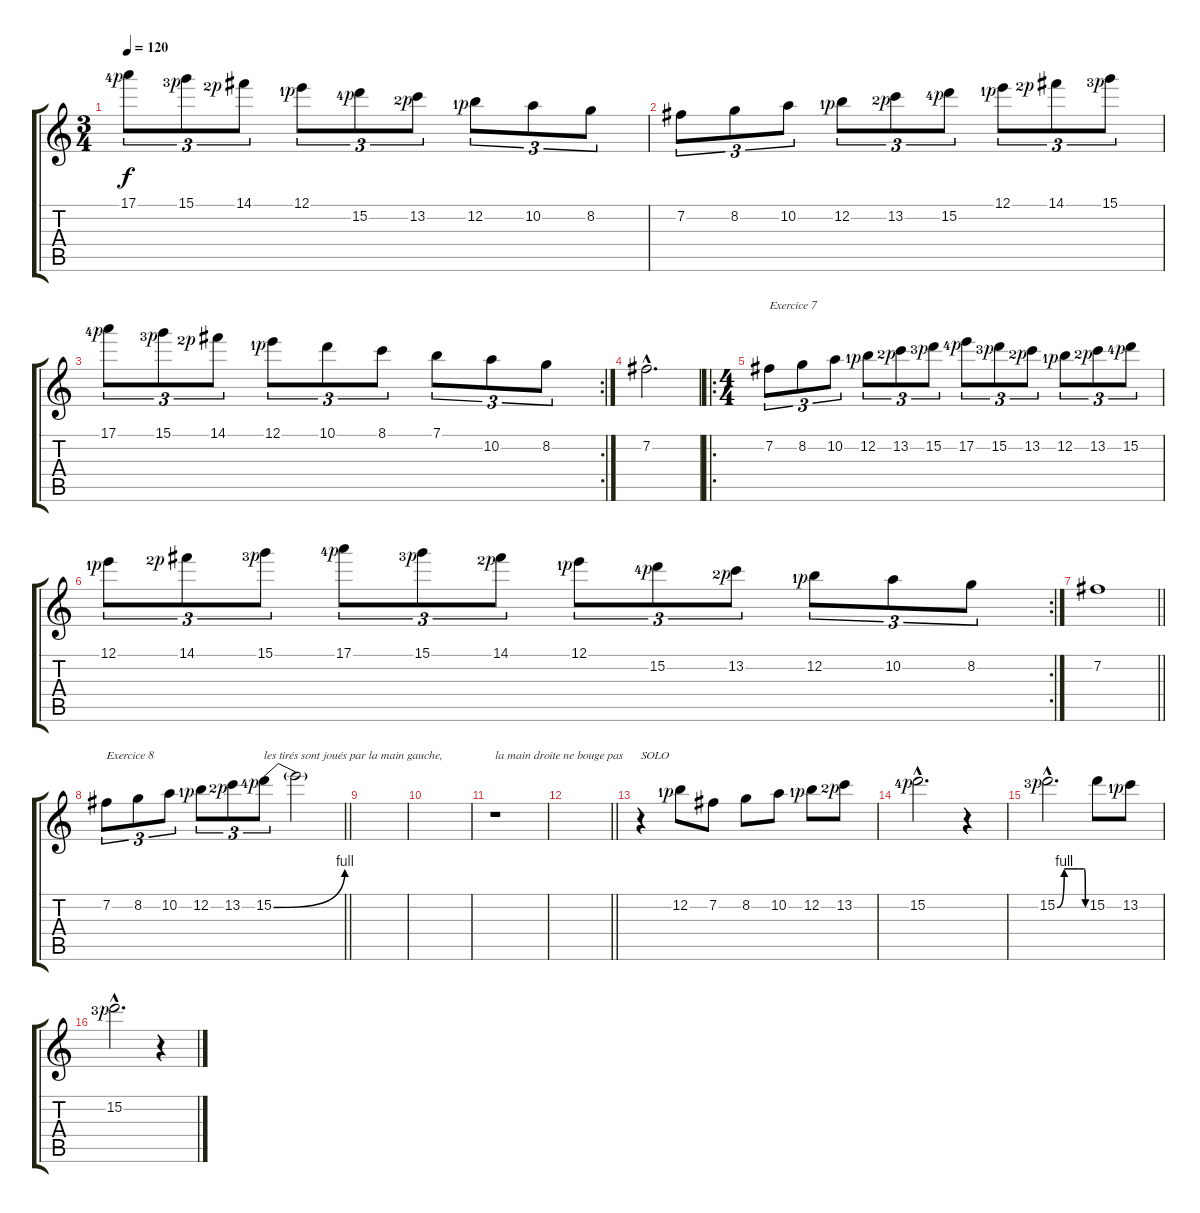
\track "" {instrument overdrivenguitar}
\staff {score tabs}
\tuning (E4 B3 G3 D3 A2 E2) {hide}
\ts (3 4)
\tempo 120
\clef g2
\ks c
17.1{lf 5 rf 1}.8{tu (3 2) dy f} 15.1{lf 4 rf 1}.8{tu (3 2)} 14.1{lf 3 rf 1}.8{tu (3 2)} 12.1{lf 2 rf 1}.8{tu (3 2)} 15.2{lf 5 rf 1}.8{tu (3 2)} 13.2{lf 3 rf 1}.8{tu (3 2)} 12.2{lf 2 rf 1}.8{tu (3 2)} 10.2.8{tu (3 2)} 8.2.8{tu (3 2)} |
7.2.8{tu (3 2)} 8.2.8{tu (3 2)} 10.2.8{tu (3 2)} 12.2{lf 2 rf 1}.8{tu (3 2)} 13.2{lf 3 rf 1}.8{tu (3 2)} 15.2{lf 5 rf 1}.8{tu (3 2)} 12.1{lf 2 rf 1}.8{tu (3 2)} 14.1{lf 3 rf 1}.8{tu (3 2)} 15.1{lf 4 rf 1}.8{tu (3 2)} |
\rc 2
17.1{lf 5 rf 1}.8{tu (3 2)} 15.1{lf 4 rf 1}.8{tu (3 2)} 14.1{lf 3 rf 1}.8{tu (3 2)} 12.1{lf 2 rf 1}.8{tu (3 2)} 10.1.8{tu (3 2)} 8.1.8{tu (3 2)} 7.1.8{tu (3 2)} 10.2.8{tu (3 2)} 8.2.8{tu (3 2)} |
7.2{hac}.2{d} |
\ro
\ts (4 4)
7.2.8{tu (3 2) txt "Exercice 7"} 8.2.8{tu (3 2)} 10.2.8{tu (3 2)} 12.2{lf 2 rf 1}.8{tu (3 2)} 13.2{lf 3 rf 1}.8{tu (3 2)} 15.2{lf 4 rf 1}.8{tu (3 2)} 17.2{lf 5 rf 1}.8{tu (3 2)} 15.2{lf 4 rf 1}.8{tu (3 2)} 13.2{lf 3 rf 1}.8{tu (3 2)} 12.2{lf 2 rf 1}.8{tu (3 2)} 13.2{lf 3 rf 1}.8{tu (3 2)} 15.2{lf 5 rf 1}.8{tu (3 2)} |
\rc 2
12.1{lf 2 rf 1}.8{tu (3 2)} 14.1{lf 3 rf 1}.8{tu (3 2)} 15.1{lf 4 rf 1}.8{tu (3 2)} 17.1{lf 5 rf 1}.8{tu (3 2)} 15.1{lf 4 rf 1}.8{tu (3 2)} 14.1{lf 3 rf 1}.8{tu (3 2)} 12.1{lf 2 rf 1}.8{tu (3 2)} 15.2{lf 5 rf 1}.8{tu (3 2)} 13.2{lf 3 rf 1}.8{tu (3 2)} 12.2{lf 2 rf 1}.8{tu (3 2)} 10.2.8{tu (3 2)} 8.2.8{tu (3 2)} |
\barLineRight lightlight
7.2.1 |
\barLineRight lightlight
7.2.8{tu (3 2) txt "Exercice 8"} 8.2.8{tu (3 2)} 10.2.8{tu (3 2)} 12.2{lf 2 rf 1}.8{tu (3 2)} 13.2{lf 3 rf 1}.8{tu (3 2)} 15.2{be (bend 0 0 60 4) lf 5 rf 1}.8{tu (3 2) txt "les tirés sont joués par la main gauche,"} 15.2{t}.2 |
|
|
r.1{txt "la main droite ne bouge pas"} |
\barLineRight lightlight
|
r.4{txt "SOLO"} 12.2{lf 2 rf 1}.8 7.2.8 8.2.8 10.2.8 12.2{lf 2 rf 1}.8 13.2{lf 3 rf 1}.8 |
15.2{hac lf 5 rf 1}.2{d} r.4 |
15.2{be (custom 0 0 15 4 30 4 45 4 55 4 58 4 60 0) hac lf 4 rf 1}.2{d} 15.2.8 13.2{lf 2 rf 1}.8 |
15.2{hac lf 4 rf 1}.2{d} r.4
